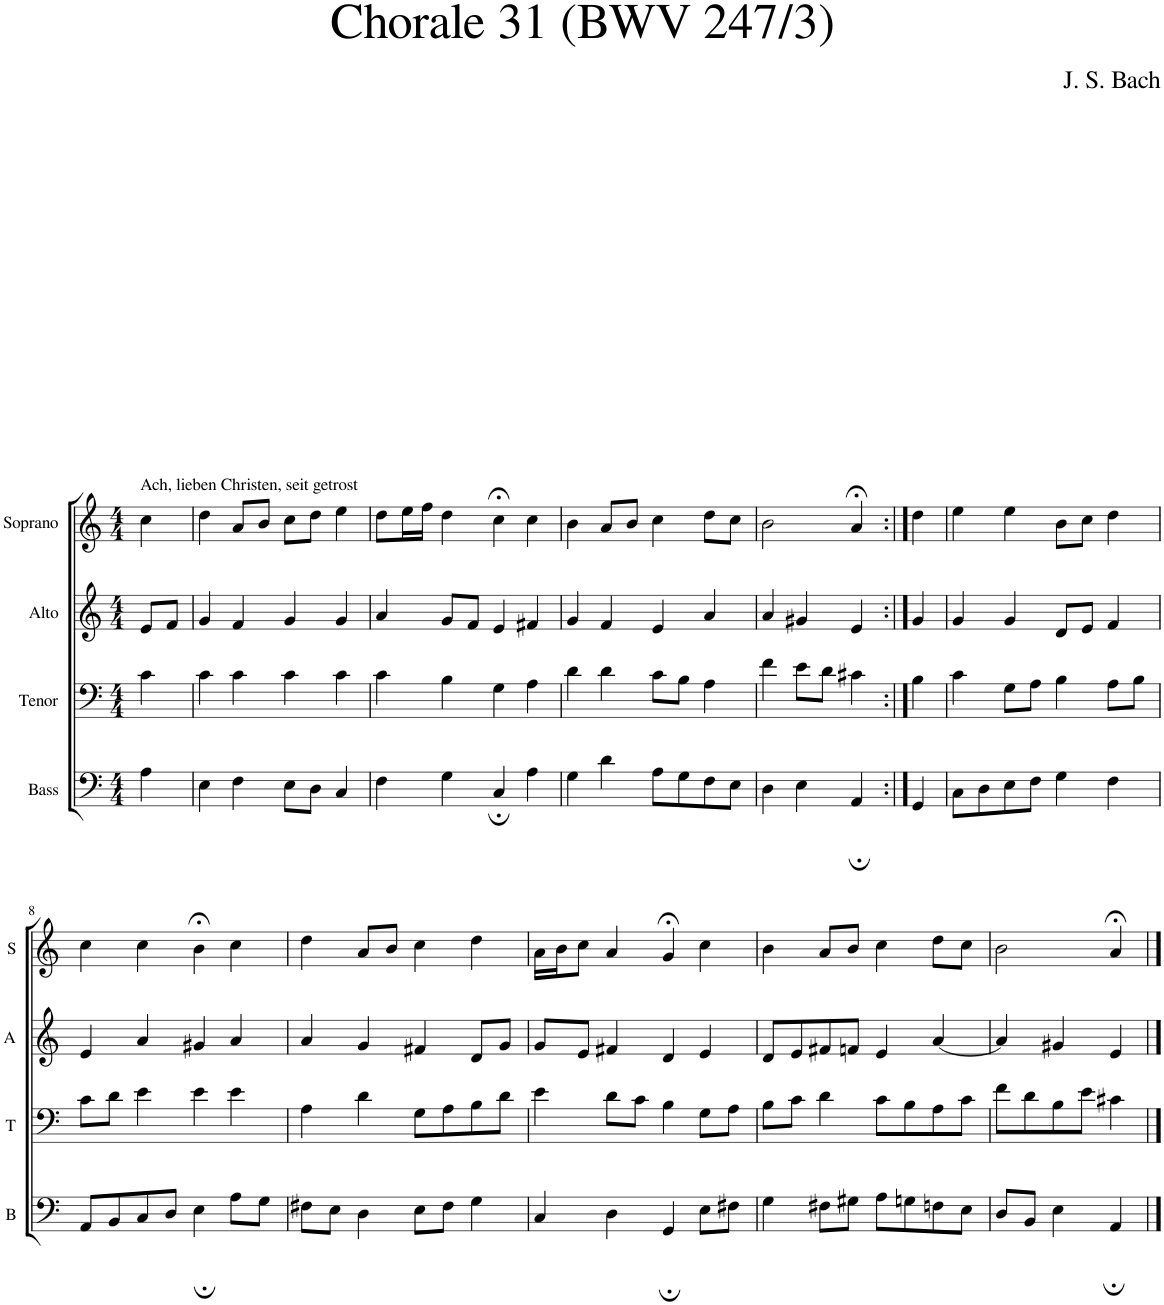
**kern	**kern	**kern	**kern
*part4	*part3	*part2	*part1
*staff4	*staff3	*staff2	*staff1
*I"Bass	*I"Tenor	*I"Alto	*I"Soprano
*I'B	*I'T	*I'A	*I'S
*clefF4	*clefF4	*clefG2	*clefG2
*k[]	*k[]	*k[]	*k[]
*M4/4	*M4/4	*M4/4	*M4/4
=1	=1	=1	=1
!	!	!	!LO:TX:a:t=Ach, lieben Christen, seit getrost
4A\	4c\	8e/L	4cc\
.	.	8f/J	.
=2	=2	=2	=2
4E\	4c\	4g/	4dd\
4F\	4c\	4f/	8a/L
.	.	.	8b/J
8E\L	4c\	4g/	8cc\L
8D\J	.	.	8dd\J
4C/	4c\	4g/	4ee\
=3	=3	=3	=3
4F\	4c\	4a/	8dd\L
.	.	.	16ee\L
.	.	.	16ff\JJ
4G\	4B\	8g/L	4dd\
.	.	8f/J	.
4C;/	4G\	4e/	4cc;<\
4A\	4A\	4f#X/	4cc\
=4	=4	=4	=4
4G\	4d\	4g/	4b\
4d\	4d\	4f/	8a/L
.	.	.	8b/J
8A\L	8c\L	4e/	4cc\
8G\	8B\J	.	.
8F\	4A\	4a/	8dd\L
8E\J	.	.	8cc\J
=5	=5	=5	=5
4D\	4f\	4a/	2b\
4E\	8e\L	4g#X/	.
.	8d\J	.	.
4AA;/	4c#X\	4e/	4a;</
=6:|!	=6:|!	=6:|!	=6:|!
4GG/	4B\	4g/	4dd\
=7	=7	=7	=7
8C\L	4c\	4g/	4ee\
8D\	.	.	.
8E\	8G\L	4g/	4ee\
8F\J	8A\J	.	.
4G\	4B\	8d/L	8b\L
.	.	8e/J	8cc\J
4F\	8A\L	4f/	4dd\
.	8B\J	.	.
!!LO:LB:g=z
=8	=8	=8	=8
8AA/L	8c\L	4e/	4cc\
8BB/	8d\J	.	.
8C/	4e\	4a/	4cc\
8D/J	.	.	.
4E;\	4e\	4g#X/	4b;<\
8A\L	4e\	4a/	4cc\
8G\J	.	.	.
=9	=9	=9	=9
8F#X\L	4A\	4a/	4dd\
8E\J	.	.	.
4D\	4d\	4g/	8a/L
.	.	.	8b/J
8E\L	8G\L	4f#X/	4cc\
8F#\J	8A\	.	.
4G\	8B\	8d/L	4dd\
.	8d\J	8g/J	.
=10	=10	=10	=10
4C/	4e\	8g/L	16a\LL
.	.	.	16b\J
.	.	8e/J	8cc\J
4D\	8d\L	4f#X/	4a/
.	8c\J	.	.
4GG;/	4B\	4d/	4g;</
8E\L	8G\L	4e/	4cc\
8F#X\J	8A\J	.	.
=11	=11	=11	=11
4G\	8B\L	8d/L	4b\
.	8c\J	8e/	.
8F#X\L	4d\	8f#X/	8a/L
8G#X\J	.	8fn/J	8b/J
8A\L	8c\L	4e/	4cc\
8Gn\	8B\	.	.
8Fn\	8A\	[4a/	8dd\L
8E\J	8c\J	.	8cc\J
=12	=12	=12	=12
8D/L	8f\L	4a/]	2b\
8BB/J	8d\	.	.
4E\	8B\	4g#X/	.
.	8e\J	.	.
4AA;/	4c#X\	4e/	4a;</
==	==	==	==
*-	*-	*-	*-
